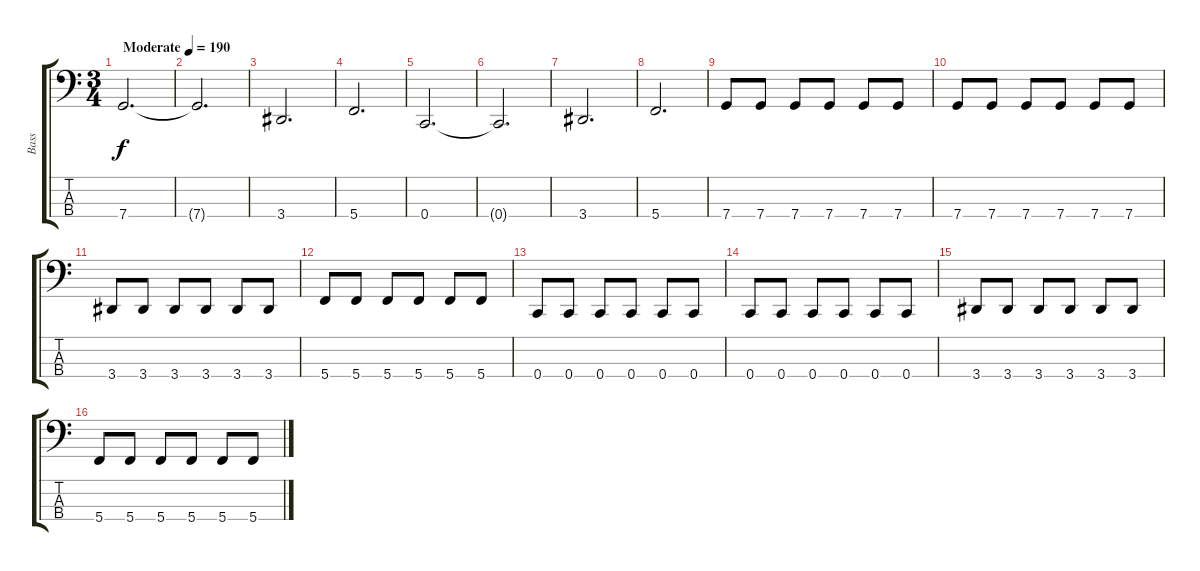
\track ("Bass" "Bass") {instrument electricbasspick}
\staff {score tabs}
\tuning (F2 C2 G1 C1) {hide}
\ts (3 4)
\tempo (190 "Moderate")
\clef f4
\ks c
7.4.2{d dy f instrument electricbasspick} |
7.4{t}.2{d} |
3.4.2{d} |
5.4.2{d} |
0.4.2{d} |
0.4{t}.2{d} |
3.4.2{d} |
5.4.2{d} |
7.4.8 7.4.8 7.4.8 7.4.8 7.4.8 7.4.8 |
7.4.8 7.4.8 7.4.8 7.4.8 7.4.8 7.4.8 |
3.4.8 3.4.8 3.4.8 3.4.8 3.4.8 3.4.8 |
5.4.8 5.4.8 5.4.8 5.4.8 5.4.8 5.4.8 |
0.4.8 0.4.8 0.4.8 0.4.8 0.4.8 0.4.8 |
0.4.8 0.4.8 0.4.8 0.4.8 0.4.8 0.4.8 |
3.4.8 3.4.8 3.4.8 3.4.8 3.4.8 3.4.8 |
5.4.8 5.4.8 5.4.8 5.4.8 5.4.8 5.4.8
